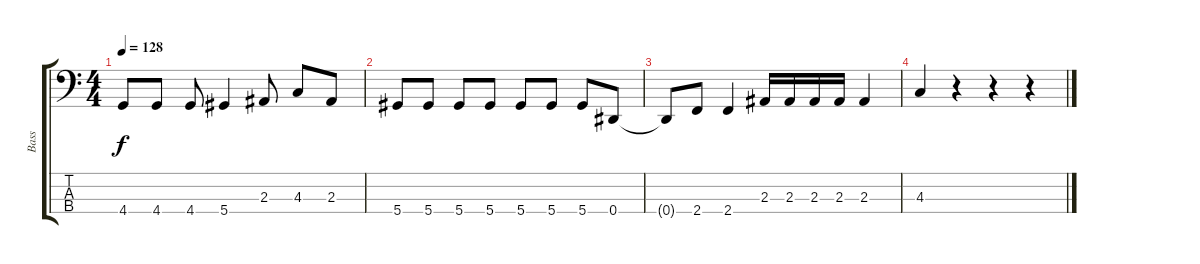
\track ("Bass" "Bass") {instrument electricbasspick}
\staff {score tabs}
\tuning (Gb2 Db2 Ab1 Eb1) {hide}
\ts (4 4)
\tempo 128
\clef f4
\ks c
4.4.8{dy f} 4.4.8 4.4.8 5.4.4 2.3.8 4.3.8 2.3.8 |
5.4.8 5.4.8 5.4.8 5.4.8 5.4.8 5.4.8 5.4.8 0.4.8 |
0.4{t}.8 2.4.8 2.4.4 2.3.16 2.3.16 2.3.16 2.3.16 2.3.4 |
4.3.4 r.4 r.4 r.4
